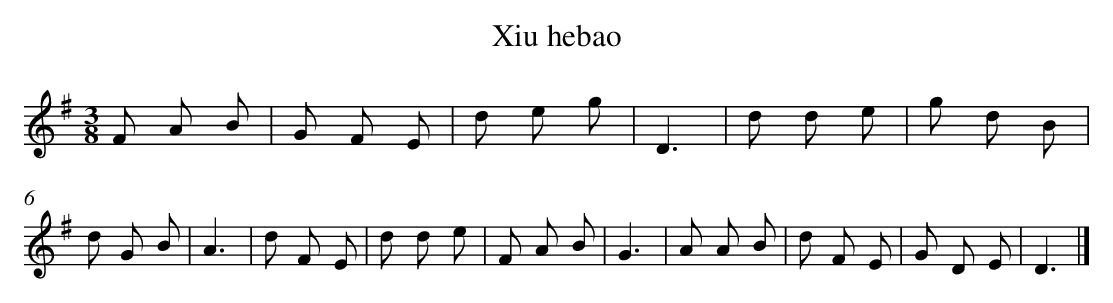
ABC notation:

X:1
T: Xiu hebao
L: 1/8
M: 3/8
K: G
F A B [I:setbarnb 1]|
G F E |
d e g |
D3 |
d d e |
g d B |
d G B |
A3 |
d F E |
d d e |
F A B |
G3 |
A A B |
d F E |
G D E |
D3 |]
